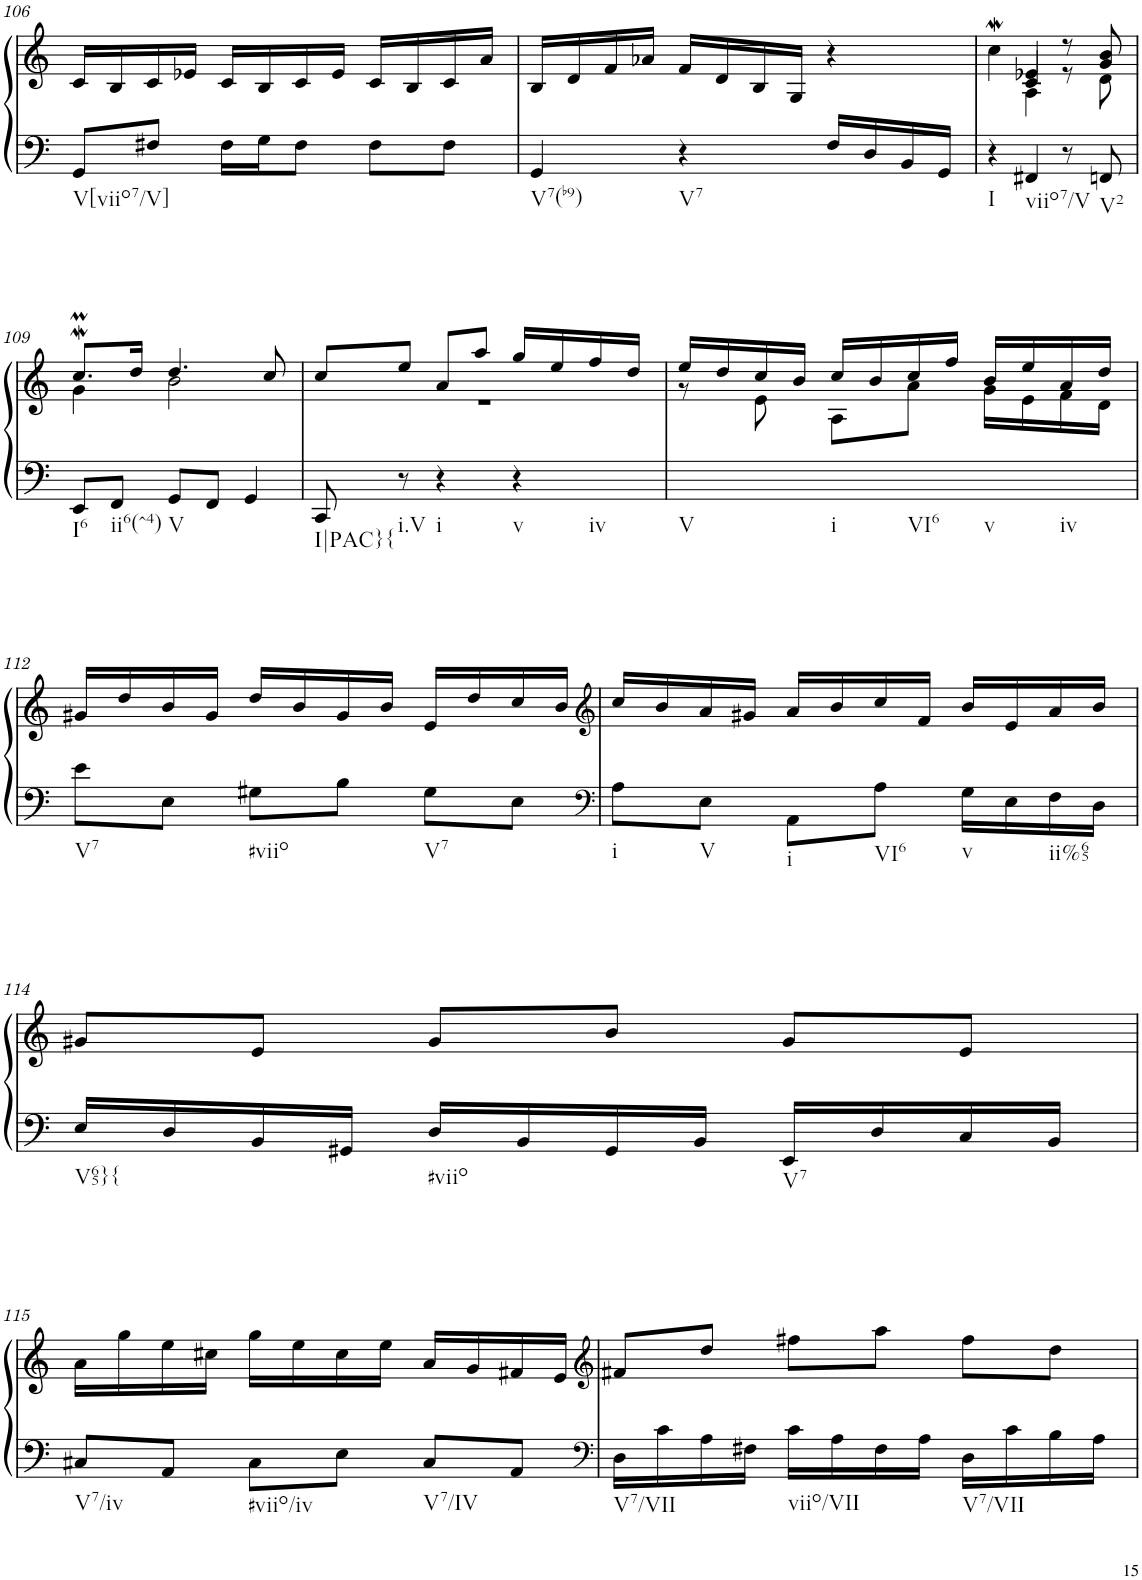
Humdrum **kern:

**kern	**kern
*part1	*part1
*staff2	*staff1
*I"Klavier linke Hand	*
!!LO:PB:g=z
*clefF4	*clefG2
*k[]	*k[]
*M3/4	*M3/4
=106	=106
!LO:TX:b:t=V[viio7/V]	!
8GG/L	16c/LL
.	16B/
8F#X/J	16c/
.	16e-X/JJ
16F#\LL	16c/LL
16G\J	16B/
8F#\J	16c/
.	16e-/JJ
8F#\L	16c/LL
.	16B/
8F#\J	16c/
.	16a/JJ
=107	=107
!LO:TX:b:t=V7(b9)	!
4GG/	16B/LL
.	16d/
.	16f/
.	16a-X/JJ
!LO:TX:b:t=V7	!
4r	16f/LL
.	16d/
.	16B/
.	16G/JJ
16F/LL	4r
16D/	.
16BB/	.
16GG/JJ	.
=108	=108
*	*^
*	*	*^
!LO:TX:b:t=I	!	!	!
4r	4ccw\	4ryy	4ryy
!LO:TX:b:t=viio7/V	!	!	!
4FF#X/	4e-X/	4A\	4c/
8r	8r	8r	4ryy
!LO:TX:b:t=V2	!	!	!
8FFn/	8g/ 8b/	8d\	.
*	*	*v	*v
!!LO:LB:g=z
=109	=109	=109
!LO:TX:b:t=I6	!	!
8EE/L	8.ccMw/L	4g\
!LO:TX:b:t=ii6(^4)	!	!
8FF/J	.	.
.	16dd/Jk	.
!LO:TX:b:t=V	!	!
8GG/L	4.dd/	2b\
8FF/J	.	.
4GG/	.	.
.	8cc/	.
=110	=110	=110
!LO:TX:b:t=I|PAC}{	!	!
8CC/	8cc/L	2.r
!LO:TX:b:t=i.V	!	!
8r	8ee/J	.
!LO:TX:b:t=i	!	!
4r	8a/L	.
.	8aa/J	.
!LO:TX:b:t=v	!	!
!LO:TX:b:t=iv	!	!
4r	16gg/LL	.
.	16ee/	.
.	16ff/	.
.	16dd/JJ	.
=111	=111	=111
!LO:TX:b:t=V	!	!
!LO:TX:b:t=i	!	!
!LO:TX:b:t=VI6	!	!
!LO:TX:b:t=v	!	!
!LO:TX:b:t=iv	!	!
2.ryy	16ee/LL	8r
.	16dd/	.
.	16cc/	8e\
.	16b/JJ	.
.	16cc/LL	8A\L
.	16b/	.
.	16cc/	8a\J
.	16ff/JJ	.
.	16b/LL	16g\LL
.	16ee/	16e\
.	16a/	16f\
.	16dd/JJ	16d\JJ
!!LO:LB:g=z
=112	=112	=112
*^	*	*
!LO:TX:b:t=V7	!	!	!
!LO:TX:b:t=#viio	!	!	!
!LO:TX:b:t=V7	!	!	!
*	*	*v	*v
2.ryy	8e\L	16g#X/LL
.	.	16dd/
.	8E\J	16b/
.	.	16g#/JJ
.	8G#X\L	16dd/LL
.	.	16b/
.	8B\J	16g#/
.	.	16b/JJ
.	8G#\L	16e/LL
.	.	16dd/
.	8E\J	16cc/
.	.	16b/JJ
*v	*v	*
=113	=113
*clefF4	*clefG2
!LO:TX:b:t=i	!
8A\L	16cc/LL
.	16b/
!LO:TX:b:t=V	!
8E\J	16a/
.	16g#X/JJ
!LO:TX:b:t=i	!
8AA\L	16a/LL
.	16b/
!LO:TX:b:t=VI6	!
8A\J	16cc/
.	16f/JJ
!LO:TX:b:t=v	!
16G\LL	16b/LL
16E\	16e/
!LO:TX:b:t=ii%65	!
16F\	16a/
16D\JJ	16b/JJ
!!LO:LB:g=z
=114	=114
!LO:TX:b:t=V65}{	!
16E/LL	8g#X/L
16D/	.
16BB/	8e/J
16GG#X/JJ	.
!LO:TX:b:t=#viio	!
16D/LL	8g#/L
16BB/	.
16GG#/	8b/J
16BB/JJ	.
!LO:TX:b:t=V7	!
16EE/LL	8g#/L
16D/	.
16C/	8e/J
16BB/JJ	.
!!LO:LB:g=z
=115	=115
!LO:TX:b:t=V7/iv	!
8C#X/L	16a\LL
.	16gg\
8AA/J	16ee\
.	16cc#X\JJ
!LO:TX:b:t=#viio/iv	!
8C#\L	16gg\LL
.	16ee\
8E\J	16cc#\
.	16ee\JJ
!LO:TX:b:t=V7/IV	!
8C#/L	16a/LL
.	16g/
8AA/J	16f#X/
.	16e/JJ
=116	=116
*clefF4	*clefG2
!LO:TX:b:t=V7/VII	!
16D\LL	8f#X/L
16c\	.
16A\	8dd/J
16F#X\JJ	.
!LO:TX:b:t=viio/VII	!
16c\LL	8ff#X\L
16A\	.
16F#\	8aa\J
16A\JJ	.
!LO:TX:b:t=V7/VII	!
16D\LL	8ff#\L
16c\	.
16B\	8dd\J
16A\JJ	.
=	=
*-	*-
